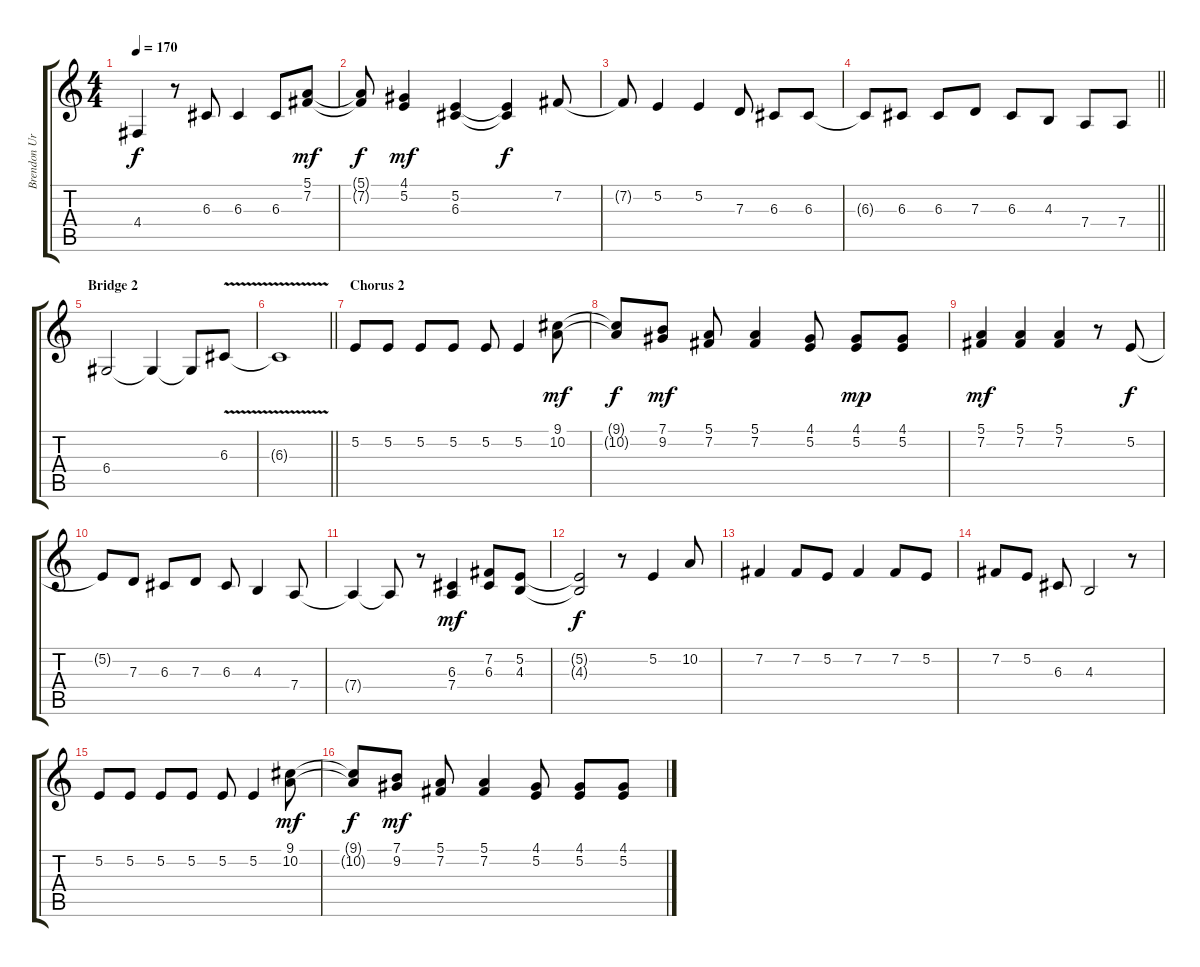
\track ("Brendon Urie (Lead Vocals and Haromines)" "Brendon Ur") {instrument clarinet}
\staff {score tabs}
\tuning (E4 B3 G3 D3 A2 E2) {hide}
\ts (4 4)
\tempo 170
\clef g2
\ks c
4.4.4{dy f} r.8 6.3.8 6.3.4 6.3.8 (5.1 7.2).8{dy mf} |
(5.1{t} 7.2{t}).8{dy f} (4.1 5.2).4{dy mf} (5.2 6.3).4 (5.2{t} 6.3{t}).4{dy f} 7.2.8 |
7.2{t}.8 5.2.4 5.2.4 7.3.8 6.3.8 6.3.8 |
\barLineRight lightlight
6.3{t}.8 6.3.8 6.3.8 7.3.8 6.3.8 4.3.8 7.4.8 7.4.8 |
\section ("" "Bridge 2")
6.4.2 6.4{t}.4 6.4{t}.8 6.3{v}.8 |
\barLineRight lightlight
6.3{t}.1 |
\section ("" "Chorus 2")
5.2.8{volume 16} 5.2.8 5.2.8 5.2.8 5.2.8 5.2.4 (9.1 10.2).8{dy mf} |
(9.1{t} 10.2{t}).8{dy f} (7.1 9.2).8{dy mf} (5.1 7.2).8 (5.1 7.2).4 (4.1 5.2).8 (4.1 5.2).8{dy mp} (4.1 5.2).8 |
(5.1 7.2).4{dy mf} (5.1 7.2).4 (5.1 7.2).4 r.8 5.2.8{dy f} |
5.2{t}.8 7.3.8 6.3.8 7.3.8 6.3.8 4.3.4 7.4.8 |
7.4{t}.4 7.4{t}.8 r.8 (6.3 7.4).4{dy mf} (7.2 6.3).8 (5.2 4.3).8 |
(5.2{t} 4.3{t}).2{dy f} r.8 5.2.4 10.2.8 |
7.2.4 7.2.8 5.2.8 7.2.4 7.2.8 5.2.8 |
7.2.8 5.2.8 6.3.8 4.3.2 r.8 |
5.2.8 5.2.8 5.2.8 5.2.8 5.2.8 5.2.4 (9.1 10.2).8{dy mf} |
(9.1{t} 10.2{t}).8{dy f} (7.1 9.2).8{dy mf} (5.1 7.2).8 (5.1 7.2).4 (4.1 5.2).8 (4.1 5.2).8 (4.1 5.2).8
